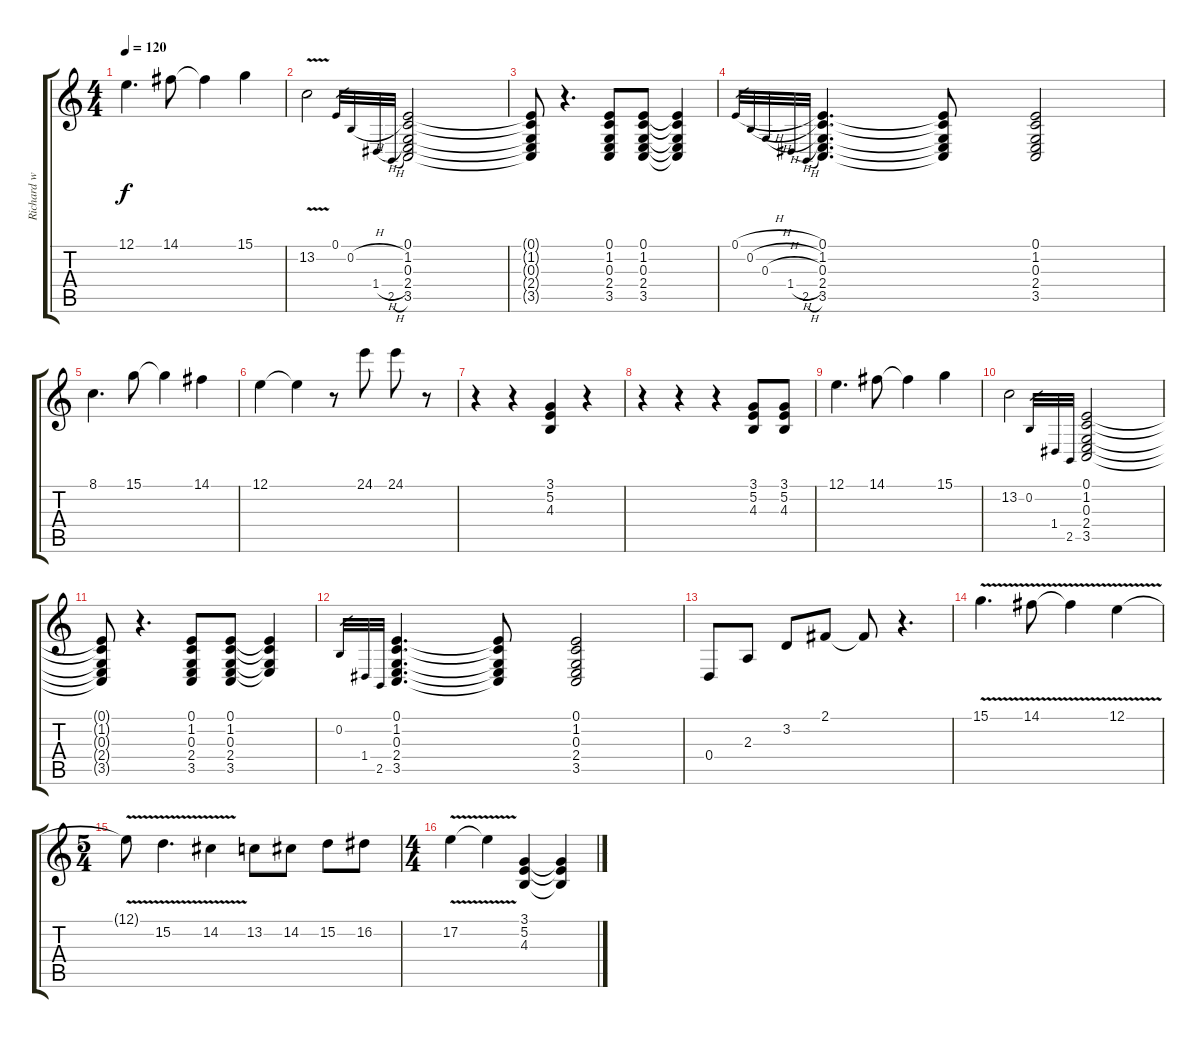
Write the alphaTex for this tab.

\track ("Richard w" "Richard w") {instrument electricpiano1}
\staff {score tabs}
\tuning (E4 B3 G3 D3 A2 E2) {hide}
\ts (4 4)
\tempo 120
\clef g2
\ks c
12.1.4{d dy f volume 10 instrument violin} 14.1.8 14.1{t}.4 15.1.4 |
13.2{v}.2 0.1.32{gr} 0.2{h}.32{gr} 1.4{h}.32{gr} 2.5{h}.32{gr} (0.1 1.2 0.3 2.4 3.5).2{volume 8 instrument electricgrandpiano} |
(0.1{t} 1.2{t} 0.3{t} 2.4{t} 3.5{t}).8 r.4{d} (0.1 1.2 0.3 2.4 3.5).8 (0.1 1.2 0.3 2.4 3.5).8 (0.1{t} 1.2{t} 0.3{t} 2.4{t} 3.5{t}).4 |
0.1{h}.32{gr} 0.2{h}.32{gr} 0.3{h}.32{gr} 1.4{h}.32{gr} 2.5{h}.32{gr} (0.1 1.2 0.3 2.4 3.5).4{d} (0.1{t} 1.2{t} 0.3{t} 2.4{t} 3.5{t}).8 (0.1 1.2 0.3 2.4 3.5).2 |
8.1.4{d volume 10 instrument violin} 15.1.8 15.1{t}.4 14.1.4 |
12.1.4 12.1{t}.4 r.8 24.1.8{volume 12 instrument reedorgan} 24.1.8 r.8 |
r.4{volume 8 instrument electricgrandpiano} r.4 (3.1 5.2 4.3).4 r.4 |
r.4 r.4 r.4 (3.1 5.2 4.3).8 (3.1 5.2 4.3).8 |
12.1.4{d volume 10 instrument violin} 14.1.8 14.1{t}.4 15.1.4 |
13.2.2 0.2.32{gr} 1.4.32{gr} 2.5.32{gr} (0.1 1.2 0.3 2.4 3.5).2{volume 8 instrument electricgrandpiano} |
(0.1{t} 1.2{t} 0.3{t} 2.4{t} 3.5{t}).8 r.4{d} (0.1 1.2 0.3 2.4 3.5).8 (0.1 1.2 0.3 2.4 3.5).8 (0.1{t} 1.2{t} 0.3{t} 2.4{t}).4 |
0.2.32{gr} 1.4.32{gr} 2.5.32{gr} (0.1 1.2 0.3 2.4 3.5).4{d} (0.1{t} 1.2{t} 0.3{t} 2.4{t} 3.5{t}).8 (0.1 1.2 0.3 2.4 3.5).2 |
0.4.8 2.3.8 3.2.8 2.1.8 2.1{t}.8 r.4{d} |
15.1{v}.4{d volume 10 instrument violin} 14.1{v}.8 14.1{t}.4 12.1{v}.4 |
\ts (5 4)
12.1{t}.8 15.2{v}.4{d} 14.2{v}.4 13.2.8 14.2.8 15.2.8 16.2.8 |
\ts (4 4)
17.2{v}.4 17.2{t}.4 (3.1 5.2 4.3).4{volume 8 instrument electricgrandpiano} (3.1{t} 5.2{t} 4.3{t}).4
